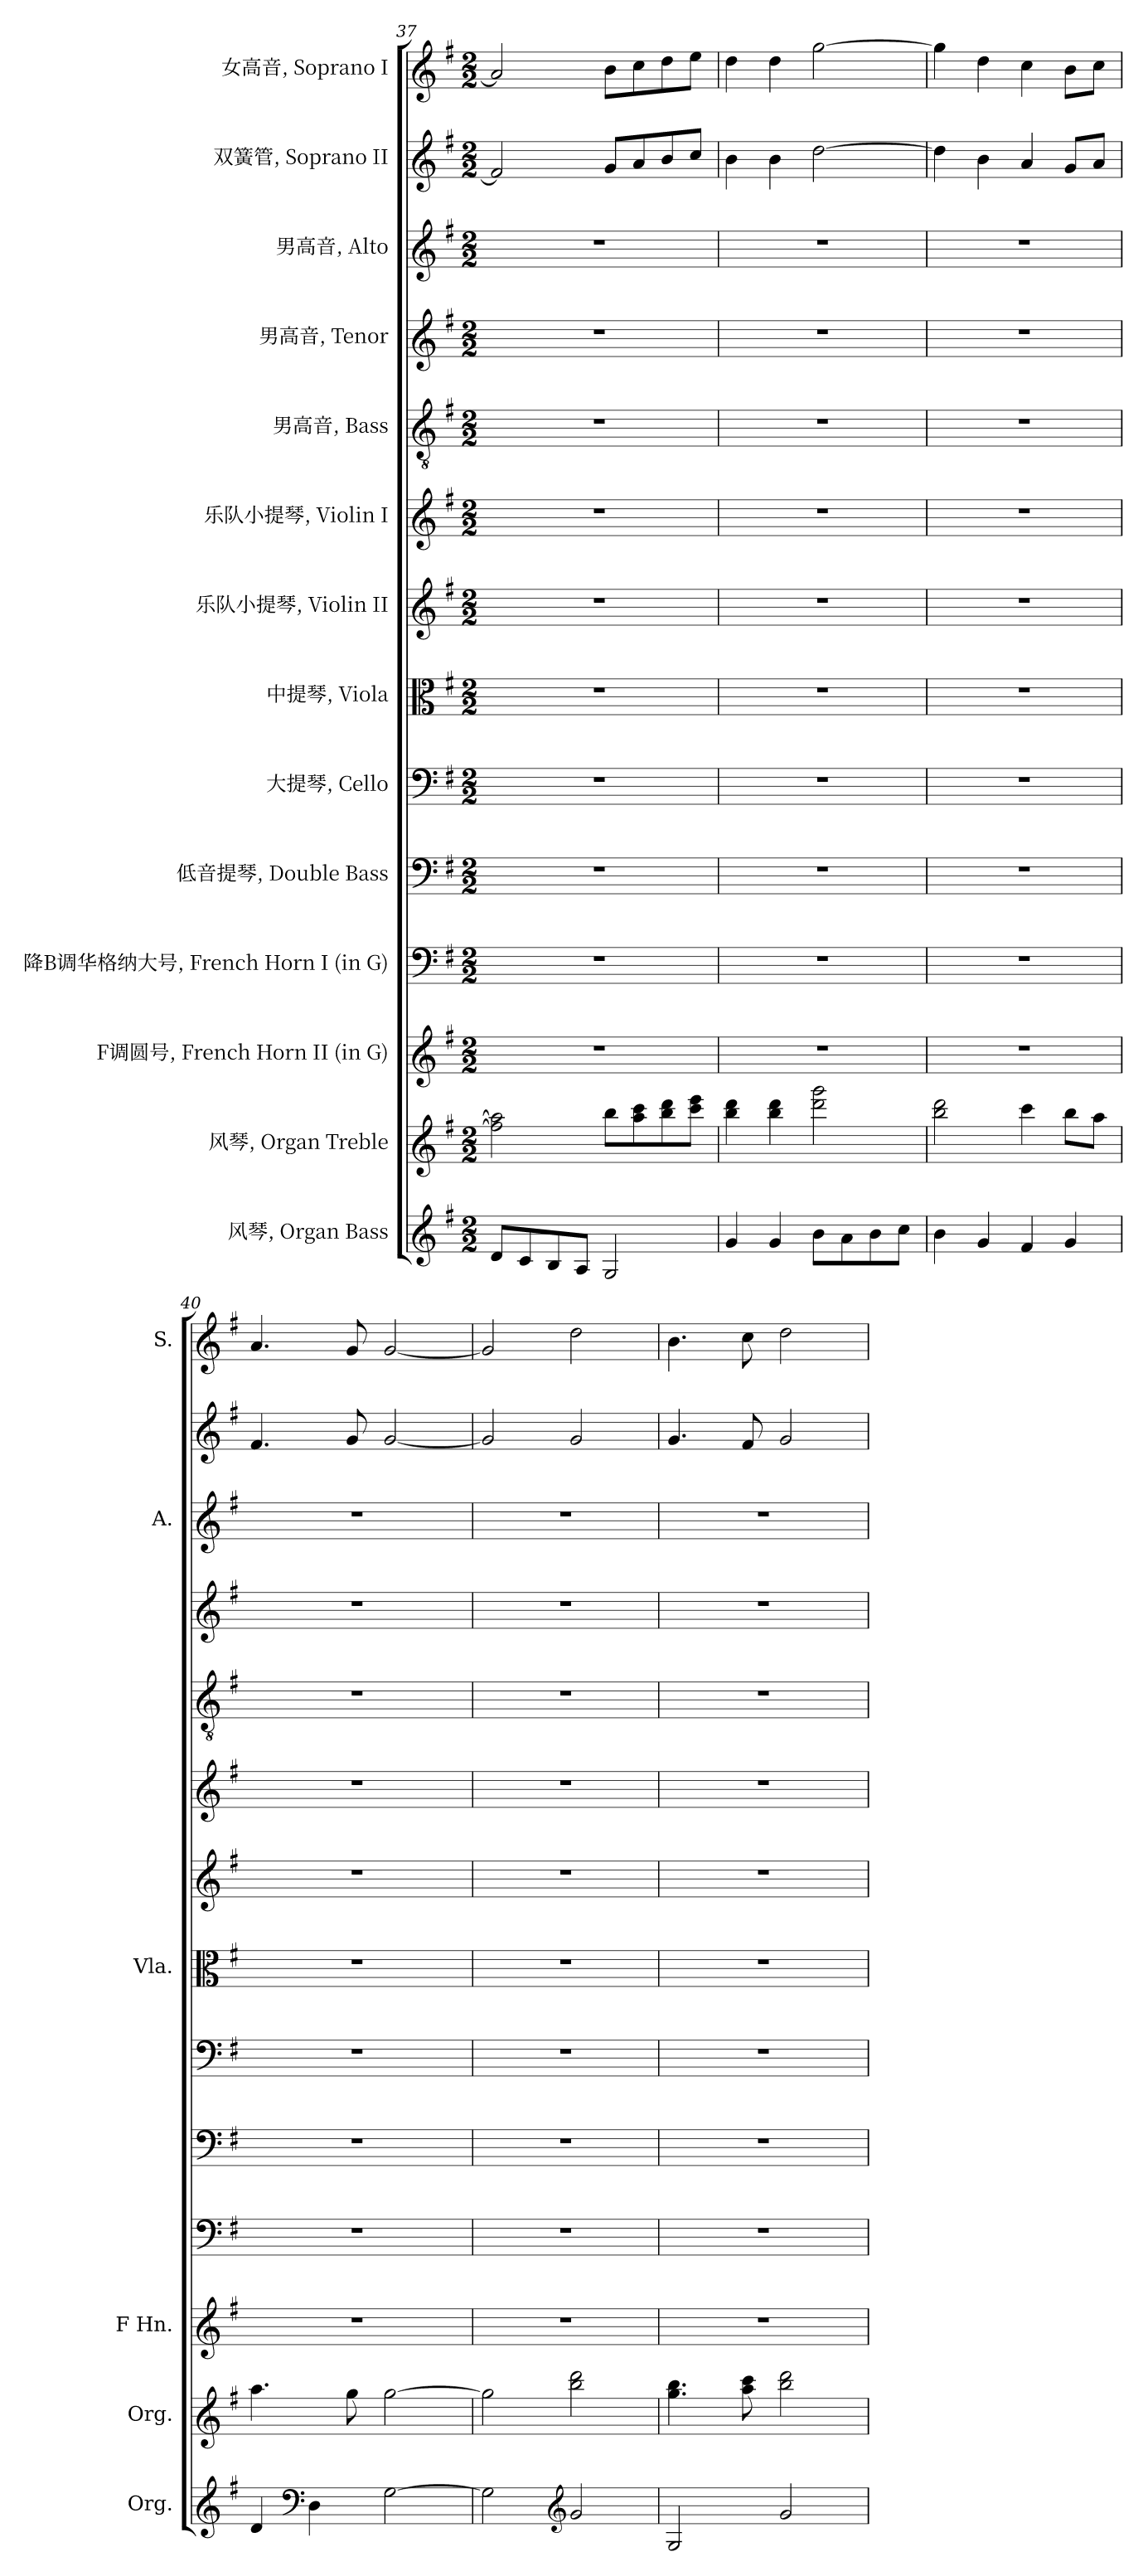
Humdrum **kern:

**kern	**kern	**kern	**kern	**kern	**kern	**kern	**kern	**kern	**kern	**kern	**kern	**kern	**kern
*part14	*part13	*part12	*part11	*part10	*part9	*part8	*part7	*part6	*part5	*part4	*part3	*part2	*part1
*staff14	*staff13	*staff12	*staff11	*staff10	*staff9	*staff8	*staff7	*staff6	*staff5	*staff4	*staff3	*staff2	*staff1
*I"风琴, Organ Bass	*I"风琴, Organ Treble	*I"F调圆号, French Horn II (in G)	*I"降B调华格纳大号, French Horn I (in G)	*I"低音提琴, Double Bass	*I"大提琴, Cello	*I"中提琴, Viola	*I"乐队小提琴, Violin II	*I"乐队小提琴, Violin I	*I"男高音, Bass	*I"男高音, Tenor	*I"男高音, Alto	*I"双簧管, Soprano II	*I"女高音, Soprano I
*I'Org.	*I'Org.	*I'F Hn.	*	*	*	*I'Vla.	*	*	*	*	*I'A.	*	*I'S.
*clefG2	*clefG2	*clefG2	*clefF4	*clefF4	*clefF4	*clefC3	*clefG2	*clefG2	*clefGv2	*clefG2	*clefG2	*clefG2	*clefG2
*	*	*ITrd4c7	*ITrd1c2	*ITrd7c12	*	*	*	*	*	*	*	*	*
*k[f#]	*k[f#]	*k[]	*k[b-]	*k[f#]	*k[f#]	*k[f#]	*k[f#]	*k[f#]	*k[f#]	*k[f#]	*k[f#]	*k[f#]	*k[f#]
*M2/2	*M2/2	*M2/2	*M2/2	*M2/2	*M2/2	*M2/2	*M2/2	*M2/2	*M2/2	*M2/2	*M2/2	*M2/2	*M2/2
=37	=37	=37	=37	=37	=37	=37	=37	=37	=37	=37	=37	=37	=37
8d/L	2ff#\] 2aa\]	1r	1r	1r	1r	1r	1r	1r	1r	1r	1r	2f#/]	2a/]
8c/	.	.	.	.	.	.	.	.	.	.	.	.	.
8B/	.	.	.	.	.	.	.	.	.	.	.	.	.
8A/J	.	.	.	.	.	.	.	.	.	.	.	.	.
2G/	8bb\L	.	.	.	.	.	.	.	.	.	.	8g/L	8b\L
.	8aa\ 8ccc\	.	.	.	.	.	.	.	.	.	.	8a/	8cc\
.	8bb\ 8ddd\	.	.	.	.	.	.	.	.	.	.	8b/	8dd\
.	8ccc\ 8eee\J	.	.	.	.	.	.	.	.	.	.	8cc/J	8ee\J
=38	=38	=38	=38	=38	=38	=38	=38	=38	=38	=38	=38	=38	=38
4g/	4bb\ 4ddd\	1r	1r	1r	1r	1r	1r	1r	1r	1r	1r	4b\	4dd\
4g/	4bb\ 4ddd\	.	.	.	.	.	.	.	.	.	.	4b\	4dd\
8b\L	2ddd\ 2ggg\	.	.	.	.	.	.	.	.	.	.	[2dd\	[2gg\
8a\	.	.	.	.	.	.	.	.	.	.	.	.	.
8b\	.	.	.	.	.	.	.	.	.	.	.	.	.
8cc\J	.	.	.	.	.	.	.	.	.	.	.	.	.
!!LO:PB:g=z
=39	=39	=39	=39	=39	=39	=39	=39	=39	=39	=39	=39	=39	=39
4b\	2bb\ 2ddd\	1r	1r	1r	1r	1r	1r	1r	1r	1r	1r	4dd\]	4gg\]
4g/	.	.	.	.	.	.	.	.	.	.	.	4b\	4dd\
4f#/	4ccc\	.	.	.	.	.	.	.	.	.	.	4a/	4cc\
4g/	8bb\L	.	.	.	.	.	.	.	.	.	.	8g/L	8b\L
.	8aa\J	.	.	.	.	.	.	.	.	.	.	8a/J	8cc\J
=40	=40	=40	=40	=40	=40	=40	=40	=40	=40	=40	=40	=40	=40
4d/	4.aa\	1r	1r	1r	1r	1r	1r	1r	1r	1r	1r	4.f#/	4.a/
*clefF4	*	*	*	*	*	*	*	*	*	*	*	*	*
4D\	.	.	.	.	.	.	.	.	.	.	.	.	.
.	8gg\	.	.	.	.	.	.	.	.	.	.	8g/	8g/
[2G\	[2gg\	.	.	.	.	.	.	.	.	.	.	[2g/	[2g/
=41	=41	=41	=41	=41	=41	=41	=41	=41	=41	=41	=41	=41	=41
2G\]	2gg\]	1r	1r	1r	1r	1r	1r	1r	1r	1r	1r	2g/]	2g/]
*clefG2	*	*	*	*	*	*	*	*	*	*	*	*	*
2g/	2bb\ 2ddd\	.	.	.	.	.	.	.	.	.	.	2g/	2dd\
=42	=42	=42	=42	=42	=42	=42	=42	=42	=42	=42	=42	=42	=42
2G/	4.gg\ 4.bb\	1r	1r	1r	1r	1r	1r	1r	1r	1r	1r	4.g/	4.b\
.	8aa\ 8ccc\	.	.	.	.	.	.	.	.	.	.	8f#/	8cc\
2g/	2bb\ 2ddd\	.	.	.	.	.	.	.	.	.	.	2g/	2dd\
=	=	=	=	=	=	=	=	=	=	=	=	=	=
*-	*-	*-	*-	*-	*-	*-	*-	*-	*-	*-	*-	*-	*-
